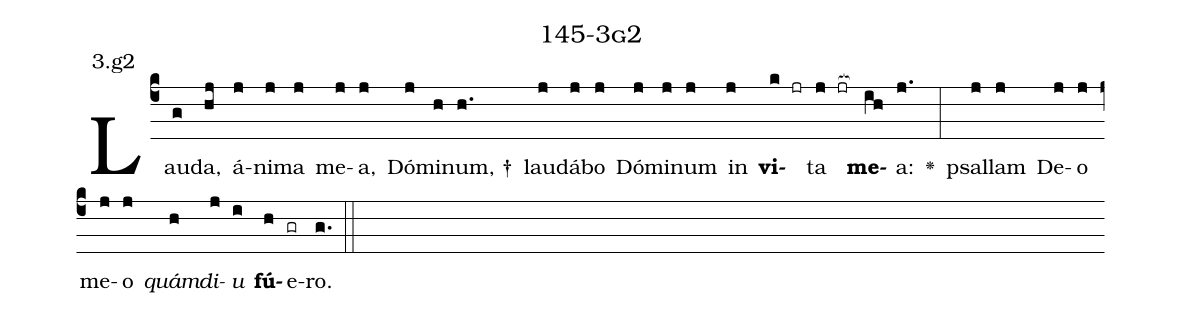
name: 145-3g2;
annotation: 3.g2;
%%
(c4)Lau(g)da,(hj) á(j)ni(j)ma(j) me(j)a,(j) Dó(j)mi(h)num, †(h.) lau(j)dá(j)bo(j) Dó(j)mi(j)num(j) in(j) <b>vi</b>(k jr)ta(j jr[ocb:1{]) <b>me</b>(ih[ocb:0}])a:(j.) <v>\greheightstar</v>(:) psal(j)lam(j) De(j)o(j) me(j)o(j) <i>quám</i>(h)<i>di</i>(j)<i>u</i>(i) <b>fú</b>(h)e(gr)ro.(g.) (::)


%E(j) u(h) o(j) u(i) a(h) e.(g.) (::)
